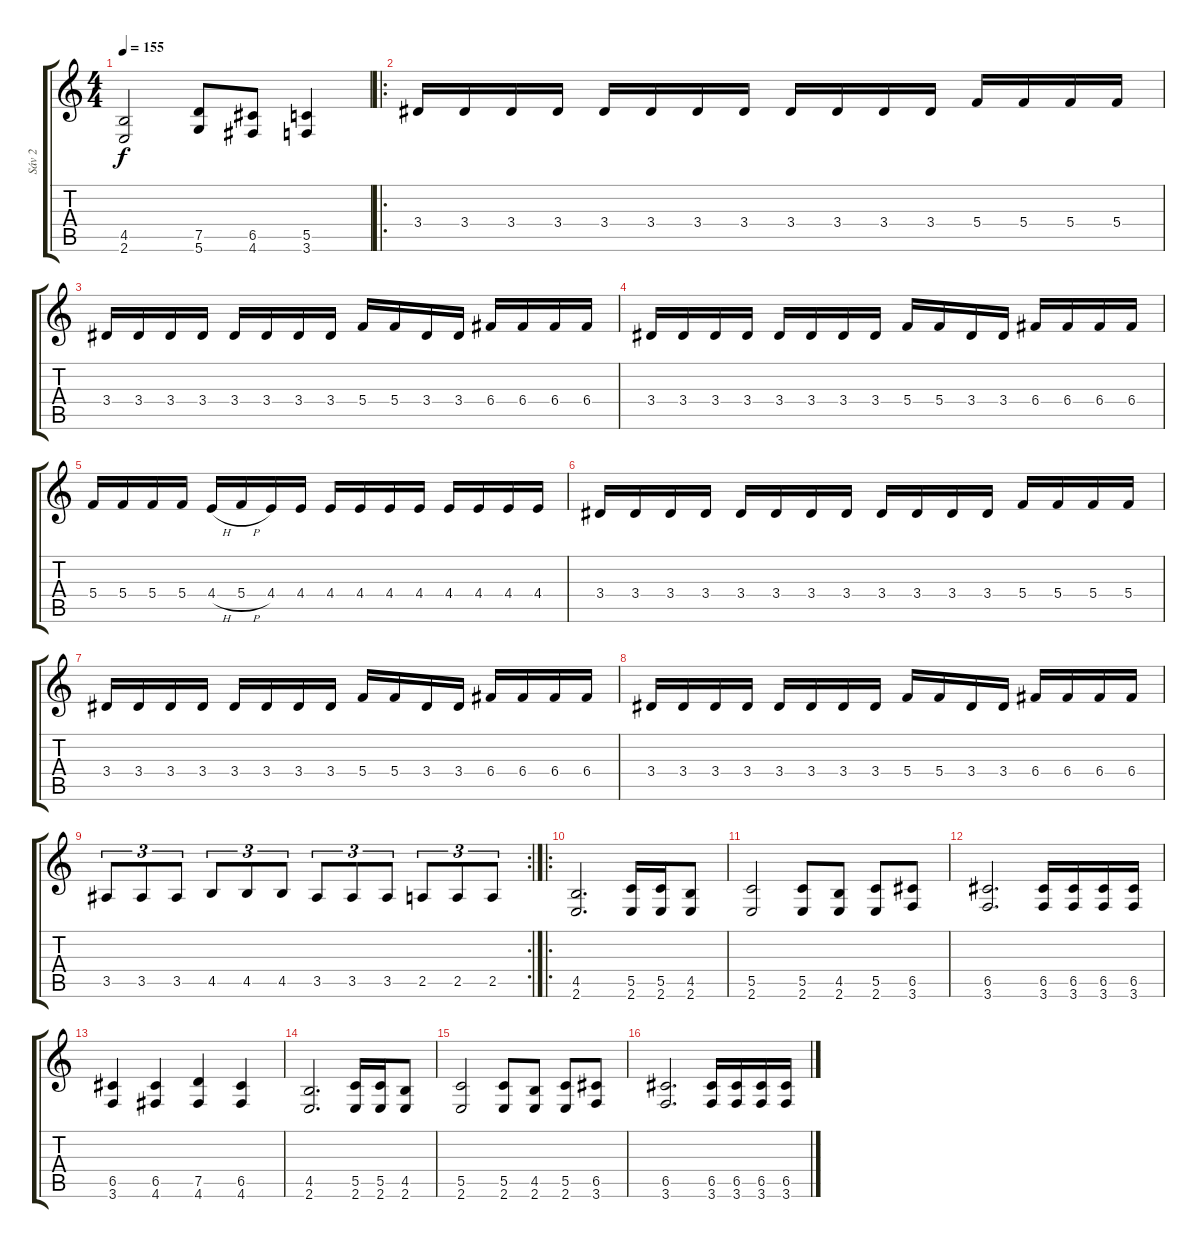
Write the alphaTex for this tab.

\track ("Sáv 2" "Sáv 2") {instrument electricguitarclean}
\staff {score tabs}
\tuning (D4 A3 F3 C3 G2 D2) {hide}
\ts (4 4)
\tempo 155
\clef g2
\ks c
(4.5 2.6).2{dy f} (7.5 5.6).8 (6.5 4.6).8 (5.5 3.6).4 |
\ro
3.4.16 3.4.16 3.4.16 3.4.16 3.4.16 3.4.16 3.4.16 3.4.16 3.4.16 3.4.16 3.4.16 3.4.16 5.4.16 5.4.16 5.4.16 5.4.16 |
3.4.16 3.4.16 3.4.16 3.4.16 3.4.16 3.4.16 3.4.16 3.4.16 5.4.16 5.4.16 3.4.16 3.4.16 6.4.16 6.4.16 6.4.16 6.4.16 |
3.4.16 3.4.16 3.4.16 3.4.16 3.4.16 3.4.16 3.4.16 3.4.16 5.4.16 5.4.16 3.4.16 3.4.16 6.4.16 6.4.16 6.4.16 6.4.16 |
5.4.16 5.4.16 5.4.16 5.4.16 4.4{h}.16 5.4{h}.16 4.4.16 4.4.16 4.4.16 4.4.16 4.4.16 4.4.16 4.4.16 4.4.16 4.4.16 4.4.16 |
3.4.16 3.4.16 3.4.16 3.4.16 3.4.16 3.4.16 3.4.16 3.4.16 3.4.16 3.4.16 3.4.16 3.4.16 5.4.16 5.4.16 5.4.16 5.4.16 |
3.4.16 3.4.16 3.4.16 3.4.16 3.4.16 3.4.16 3.4.16 3.4.16 5.4.16 5.4.16 3.4.16 3.4.16 6.4.16 6.4.16 6.4.16 6.4.16 |
3.4.16 3.4.16 3.4.16 3.4.16 3.4.16 3.4.16 3.4.16 3.4.16 5.4.16 5.4.16 3.4.16 3.4.16 6.4.16 6.4.16 6.4.16 6.4.16 |
\rc 2
3.5.8{tu (3 2)} 3.5.8{tu (3 2)} 3.5.8{tu (3 2)} 4.5.8{tu (3 2)} 4.5.8{tu (3 2)} 4.5.8{tu (3 2)} 3.5.8{tu (3 2)} 3.5.8{tu (3 2)} 3.5.8{tu (3 2)} 2.5.8{tu (3 2)} 2.5.8{tu (3 2)} 2.5.8{tu (3 2)} |
\ro
(4.5 2.6).2{d} (5.5 2.6).16 (5.5 2.6).16 (4.5 2.6).8 |
(5.5 2.6).2 (5.5 2.6).8 (4.5 2.6).8 (5.5 2.6).8 (6.5 3.6).8 |
(6.5 3.6).2{d} (6.5 3.6).16 (6.5 3.6).16 (6.5 3.6).16 (6.5 3.6).16 |
(6.5 3.6).4 (6.5 4.6).4 (7.5 4.6).4 (6.5 4.6).4 |
(4.5 2.6).2{d} (5.5 2.6).16 (5.5 2.6).16 (4.5 2.6).8 |
(5.5 2.6).2 (5.5 2.6).8 (4.5 2.6).8 (5.5 2.6).8 (6.5 3.6).8 |
(6.5 3.6).2{d} (6.5 3.6).16 (6.5 3.6).16 (6.5 3.6).16 (6.5 3.6).16
